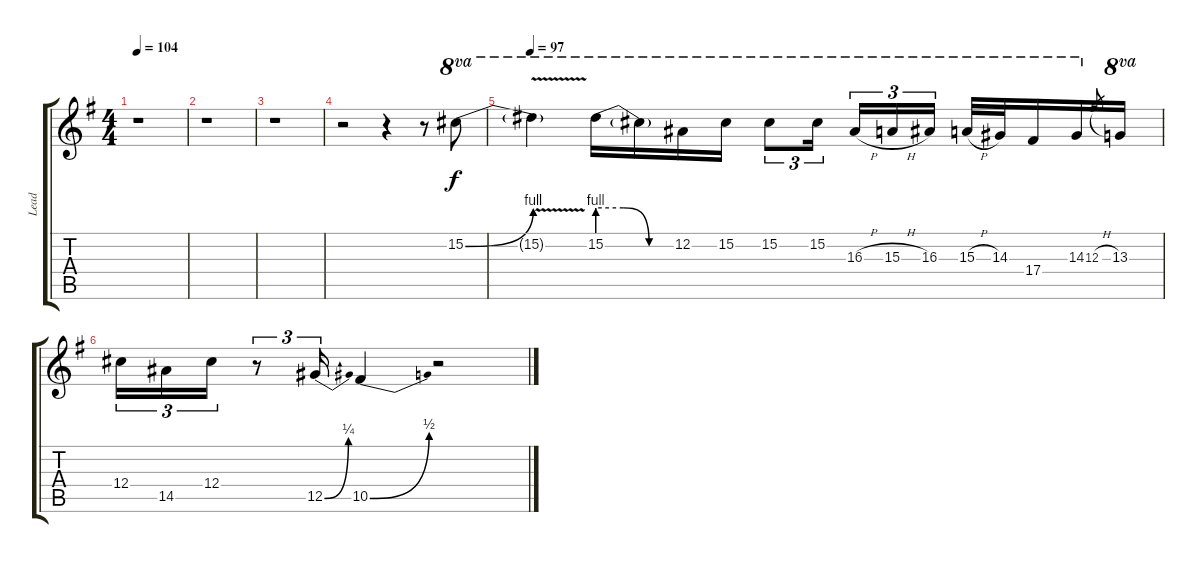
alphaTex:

\track ("Lead" "Lead") {instrument distortionguitar}
\staff {score tabs}
\tuning (Eb4 Bb3 Gb3 Db3 Ab2 Eb2) {hide}
\ts (4 4)
\tempo 104
\clef g2
\ks g
r.1{dy f} |
r.1 |
r.1 |
r.2 r.4 r.8 15.2{be (bend 0 0 60 4)}.8{ot 8va} |
\tempo 97
15.2{v t}.4{ot 8va} 15.2{be (custom 0 4 20 4 40 0 60 0)}.16{ot 8va} 15.2{t}.16{ot 8va} 12.2.16{ot 8va} 15.2.16{ot 8va} 15.2.8{tu (3 2) ot 8va} 15.2.16{tu (3 2) ot 8va beam splitsecondary} 16.3{h}.16{tu (3 2) ot 8va} 15.3{h}.16{tu (3 2) ot 8va} 16.3.16{tu (3 2) ot 8va} 15.3{h}.32{ot 8va} 14.3.32{ot 8va} 17.4.16{ot 8va} 14.3.16{ot 8va} 12.3{h}.8{gr} 13.3.16{ot 8va} |
12.4.16{tu (3 2)} 14.5.16{tu (3 2)} 12.4.16{tu (3 2)} r.8{tu (3 2)} 12.5{be (bend 0 0 60 1)}.16{tu (3 2)} 10.5{be (bend 0 0 60 2)}.4 r.2
